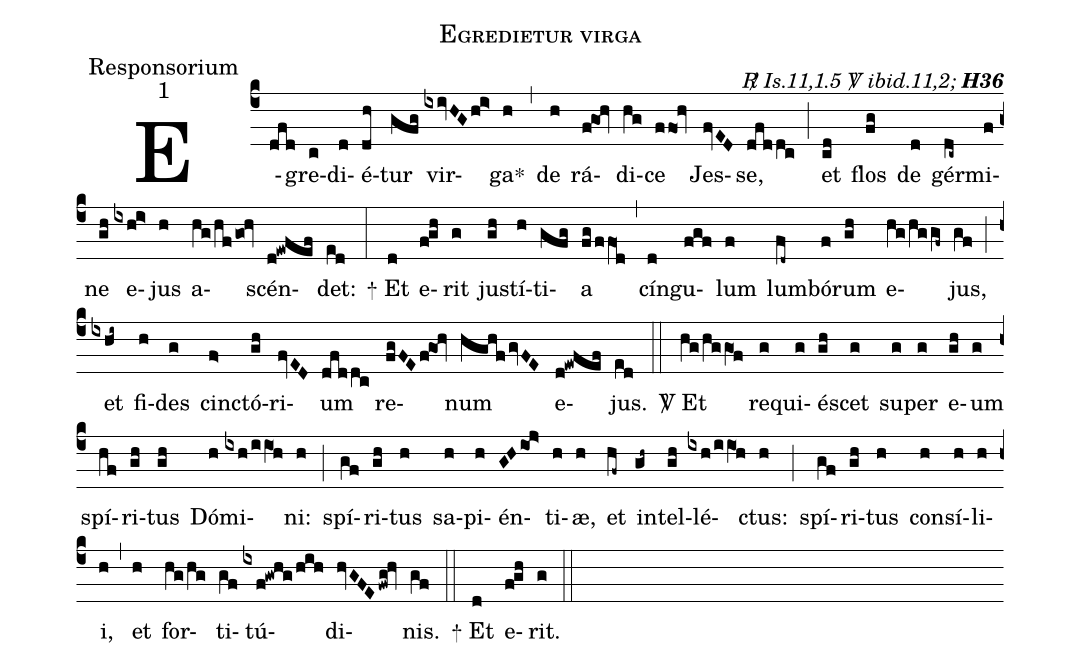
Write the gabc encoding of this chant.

name:Egredietur virga;
office-part:Responsorium;
mode:1;
commentary:{\itshape\mdseries \Rbar\  Is.11,1.5 \Vbar\  ibid.11,2;\/} {\bfseries H36};
%%
(c4) E(dfd)gre(c)di(d)é(dh)tur(gfg) vir(ixivHGh!i>)ga<sp>*</sp>(h) (,)
de(h) rá(f!go1!hv)di(hg)ce(ffo1!hv) Jes(fvED)se,(dfddc) (;)
et(cd) flos(fg) de(d) gér(dc~)mi(f)ne(gh) e(ixh!i>)jus(h) a(hg/hf/go0!hv)scén(d!ewfef)det:(ed) (:)
<sp>+</sp> Et(d) e(fgh)rit(g) ju(gh)stí(h)ti(gfg)a(fg/ffO1d) (,)
cín(d)gu(fgf)lum(f) lum(fd~)bó(f)rum(gh) e(hg/hggf~)jus,(gf) (;)
et(ixhi~) fi(h)des(g) cinc(f>)tó(gh)ri(fvED)um(dfddc) re(fgFEf!go1!hv)num(hghfgvFE) e(d!ewfef)jus.(ed) (::)
<sp>V/</sp> Et(hg/hggO1f) re(g)qui(g)é(gh)scet(g) su(g)per(g) e(gh)um(g) spí(hf)ri(gh)tus(gh) Dó(h)mi(ixh/iiO1h)ni:(h) (;)
spí(gf)ri(gh)tus(h) sa(h)pi(h)én(GHio1!j>)ti(h)æ,(h) et(hf~) in(gh~)tel(gh)lé(ixh/iiO1h)ctus:(h) (;)
spí(gf)ri(gh)tus(h) con(h)sí(h)li(h)i,(h) (,)
et(h) for(hg/hg)ti(gf)tú(ixf!gwhg/hih)di(hvGFEfwg!hv)nis.(gf) (::)
<sp>+</sp>  Et(d) e(fgh)rit.(g) (::)
